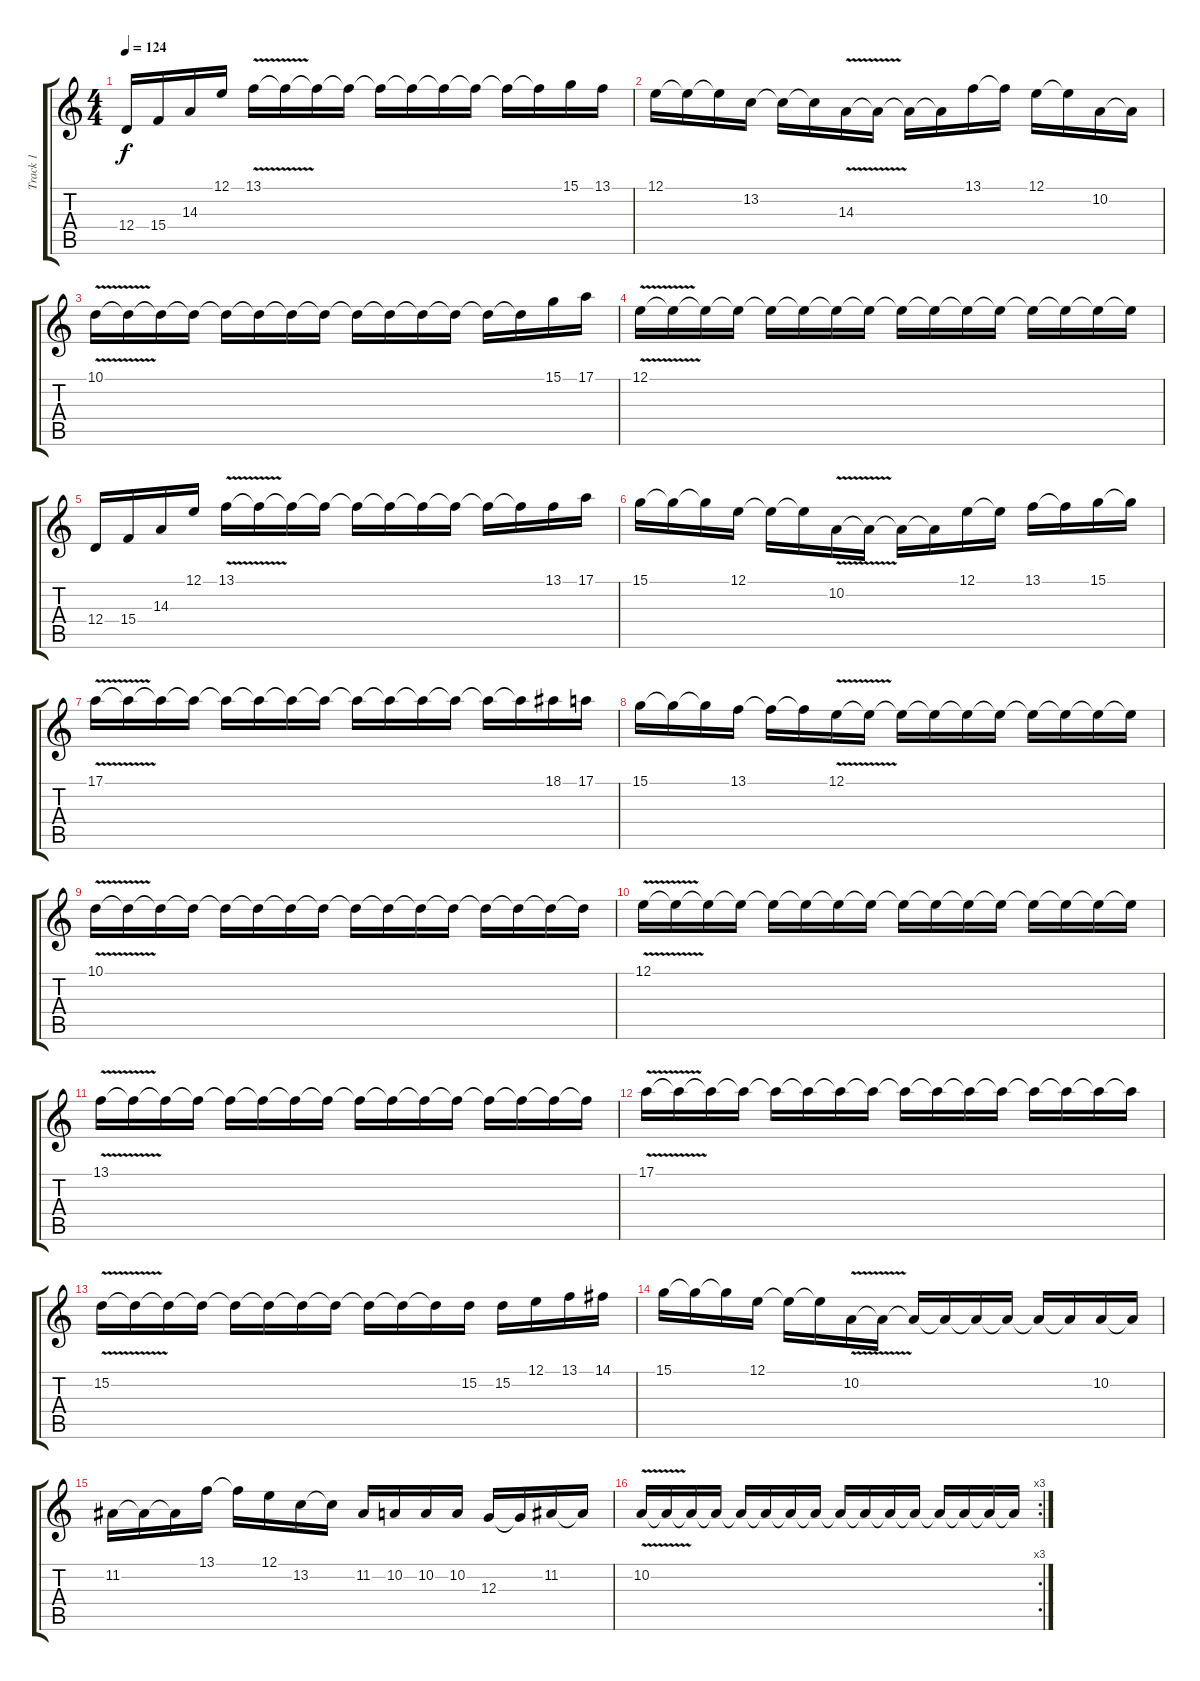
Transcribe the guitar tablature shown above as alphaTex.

\track ("Track 1" "Track 1") {instrument lead5charang}
\staff {score tabs}
\tuning (E4 B3 G3 D3 A2 E2) {hide}
\ts (4 4)
\tempo 124
\clef g2
\ks c
12.4.16{dy f} 15.4.16 14.3.16 12.1.16 13.1{v}.16 13.1{t}.16 13.1{t}.16 13.1{t}.16 13.1{t}.16 13.1{t}.16 13.1{t}.16 13.1{t}.16 13.1{t}.16 13.1{t}.16 15.1.16 13.1.16 |
12.1.16 12.1{t}.16 12.1{t}.16 13.2.16 13.2{t}.16 13.2{t}.16 14.3{v}.16 14.3{t}.16 14.3{t}.16 14.3{t}.16 13.1.16 13.1{t}.16 12.1.16 12.1{t}.16 10.2.16 10.2{t}.16 |
10.1{v}.16 10.1{t}.16 10.1{t}.16 10.1{t}.16 10.1{t}.16 10.1{t}.16 10.1{t}.16 10.1{t}.16 10.1{t}.16 10.1{t}.16 10.1{t}.16 10.1{t}.16 10.1{t}.16 10.1{t}.16 15.1.16 17.1.16 |
12.1{v}.16 12.1{t}.16 12.1{t}.16 12.1{t}.16 12.1{t}.16 12.1{t}.16 12.1{t}.16 12.1{t}.16 12.1{t}.16 12.1{t}.16 12.1{t}.16 12.1{t}.16 12.1{t}.16 12.1{t}.16 12.1{t}.16 12.1{t}.16 |
12.4.16 15.4.16 14.3.16 12.1.16 13.1{v}.16 13.1{t}.16 13.1{t}.16 13.1{t}.16 13.1{t}.16 13.1{t}.16 13.1{t}.16 13.1{t}.16 13.1{t}.16 13.1{t}.16 13.1.16 17.1.16 |
15.1.16 15.1{t}.16 15.1{t}.16 12.1.16 12.1{t}.16 12.1{t}.16 10.2{v}.16 10.2{t}.16 10.2{t}.16 10.2{t}.16 12.1.16 12.1{t}.16 13.1.16 13.1{t}.16 15.1.16 15.1{t}.16 |
17.1{v}.16 17.1{t}.16 17.1{t}.16 17.1{t}.16 17.1{t}.16 17.1{t}.16 17.1{t}.16 17.1{t}.16 17.1{t}.16 17.1{t}.16 17.1{t}.16 17.1{t}.16 17.1{t}.16 17.1{t}.16 18.1.16 17.1.16 |
15.1.16 15.1{t}.16 15.1{t}.16 13.1.16 13.1{t}.16 13.1{t}.16 12.1{v}.16 12.1{t}.16 12.1{t}.16 12.1{t}.16 12.1{t}.16 12.1{t}.16 12.1{t}.16 12.1{t}.16 12.1{t}.16 12.1{t}.16 |
10.1{v}.16 10.1{t}.16 10.1{t}.16 10.1{t}.16 10.1{t}.16 10.1{t}.16 10.1{t}.16 10.1{t}.16 10.1{t}.16 10.1{t}.16 10.1{t}.16 10.1{t}.16 10.1{t}.16 10.1{t}.16 10.1{t}.16 10.1{t}.16 |
12.1{v}.16 12.1{t}.16 12.1{t}.16 12.1{t}.16 12.1{t}.16 12.1{t}.16 12.1{t}.16 12.1{t}.16 12.1{t}.16 12.1{t}.16 12.1{t}.16 12.1{t}.16 12.1{t}.16 12.1{t}.16 12.1{t}.16 12.1{t}.16 |
13.1{v}.16 13.1{t}.16 13.1{t}.16 13.1{t}.16 13.1{t}.16 13.1{t}.16 13.1{t}.16 13.1{t}.16 13.1{t}.16 13.1{t}.16 13.1{t}.16 13.1{t}.16 13.1{t}.16 13.1{t}.16 13.1{t}.16 13.1{t}.16 |
17.1{v}.16 17.1{t}.16 17.1{t}.16 17.1{t}.16 17.1{t}.16 17.1{t}.16 17.1{t}.16 17.1{t}.16 17.1{t}.16 17.1{t}.16 17.1{t}.16 17.1{t}.16 17.1{t}.16 17.1{t}.16 17.1{t}.16 17.1{t}.16 |
15.2{v}.16 15.2{t}.16 15.2{t}.16 15.2{t}.16 15.2{t}.16 15.2{t}.16 15.2{t}.16 15.2{t}.16 15.2{t}.16 15.2{t}.16 15.2{t}.16 15.2.16 15.2.16 12.1.16 13.1.16 14.1.16 |
15.1.16 15.1{t}.16 15.1{t}.16 12.1.16 12.1{t}.16 12.1{t}.16 10.2{v}.16 10.2{t}.16 10.2{t}.16 10.2{t}.16 10.2{t}.16 10.2{t}.16 10.2{t}.16 10.2{t}.16 10.2.16 10.2{t}.16 |
11.2.16 11.2{t}.16 11.2{t}.16 13.1.16 13.1{t}.16 12.1.16 13.2.16 13.2{t}.16 11.2.16 10.2.16 10.2.16 10.2.16 12.3.16 12.3{t}.16 11.2.16 11.2{t}.16 |
\rc 3
10.2{v}.16 10.2{t}.16 10.2{t}.16 10.2{t}.16 10.2{t}.16 10.2{t}.16 10.2{t}.16 10.2{t}.16 10.2{t}.16 10.2{t}.16 10.2{t}.16 10.2{t}.16 10.2{t}.16 10.2{t}.16 10.2{t}.16 10.2{t}.16
